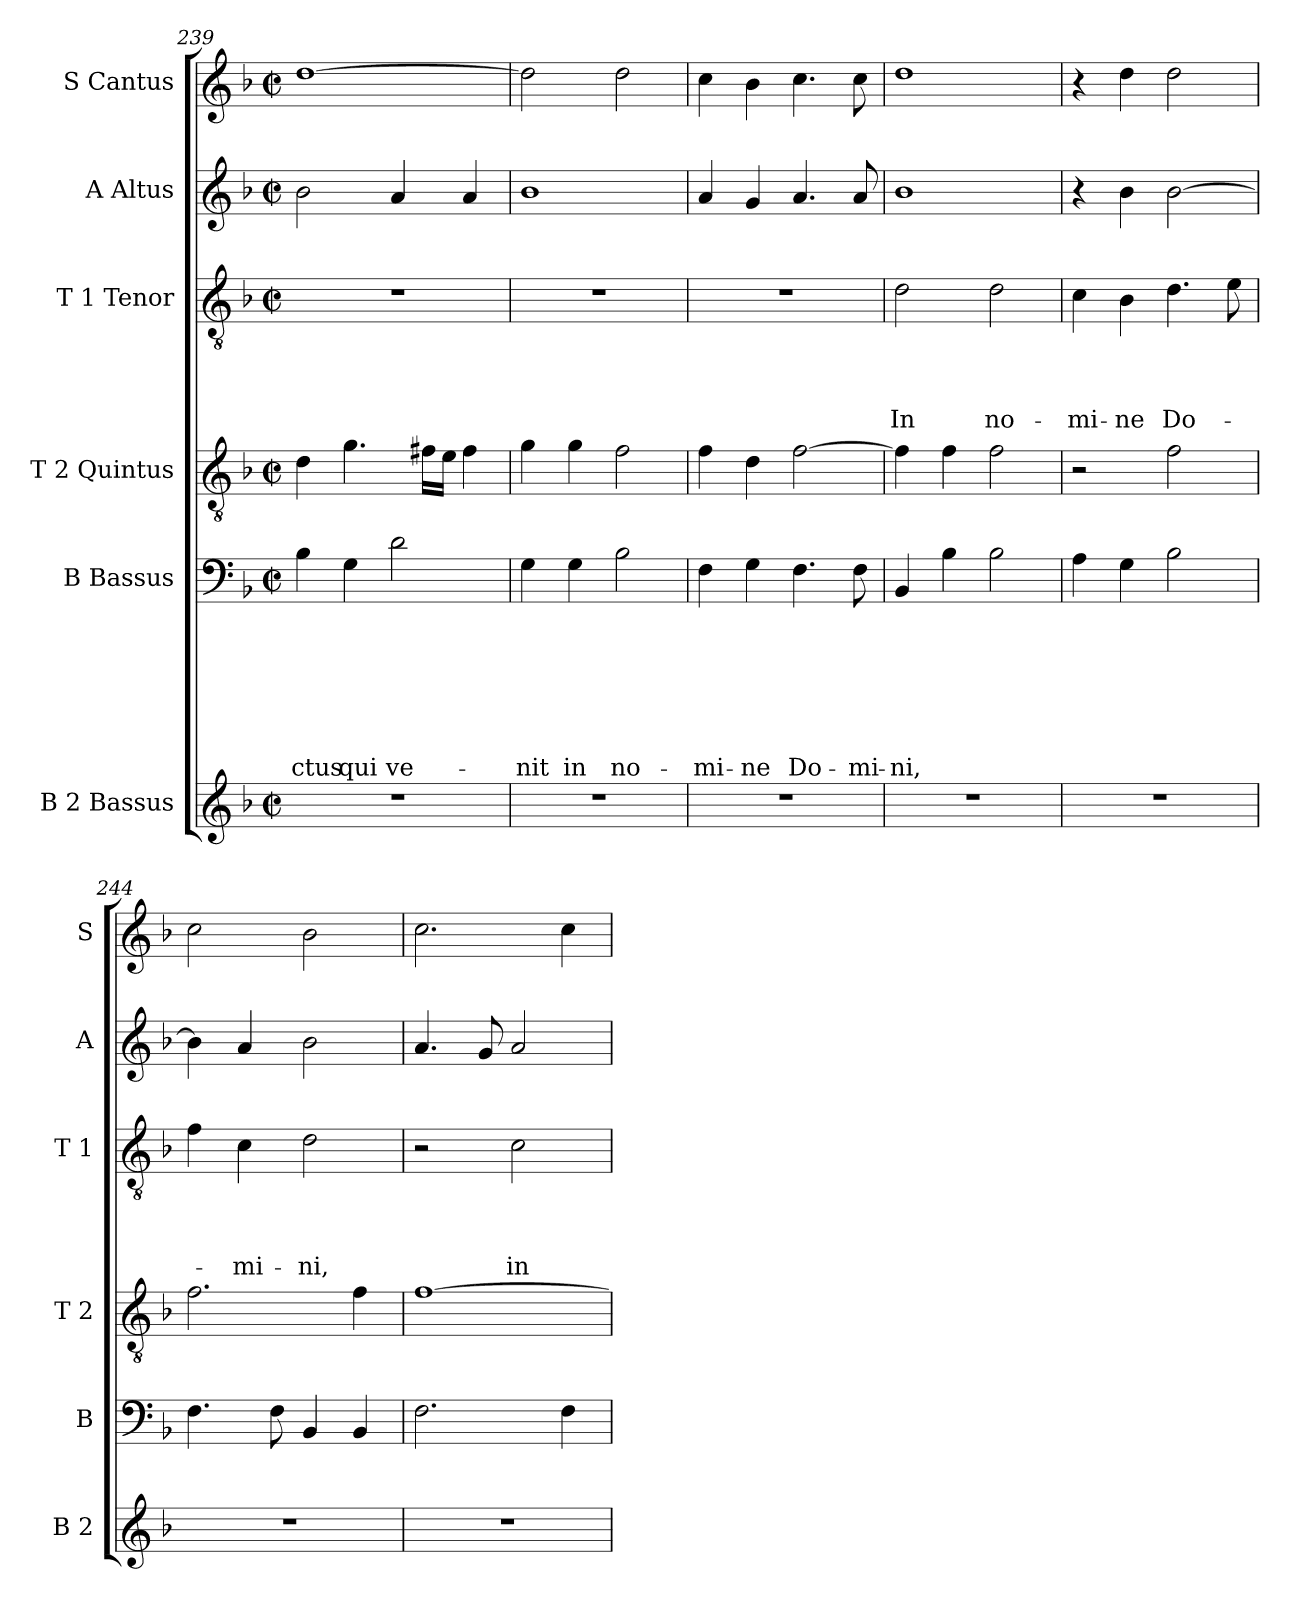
**kern	**kern	**text	**text	**text	**text	**text	**text	**text	**kern	**kern	**text	**text	**text	**text	**kern	**kern
*part6	*part5	*part5	*part5	*part5	*part5	*part5	*part5	*part5	*part4	*part3	*part3	*part3	*part3	*part3	*part2	*part1
*staff6	*staff5	*staff5	*staff5	*staff5	*staff5	*staff5	*staff5	*staff5	*staff4	*staff3	*staff3	*staff3	*staff3	*staff3	*staff2	*staff1
*I"B 2 Bassus	*I"B Bassus	*	*	*	*	*	*	*	*I"T 2 Quintus	*I"T 1 Tenor	*	*	*	*	*I"A Altus	*I"S Cantus
*I'B 2	*I'B	*	*	*	*	*	*	*	*I'T 2	*I'T 1	*	*	*	*	*I'A	*I'S
*clefG2	*clefF4	*	*	*	*	*	*	*	*clefGv2	*clefGv2	*	*	*	*	*clefG2	*clefG2
*k[b-]	*k[b-]	*	*	*	*	*	*	*	*k[b-]	*k[b-]	*	*	*	*	*k[b-]	*k[b-]
*F:	*F:	*	*	*	*	*	*	*	*F:	*F:	*	*	*	*	*F:	*F:
*M2/2	*M2/2	*	*	*	*	*	*	*	*M2/2	*M2/2	*	*	*	*	*M2/2	*M2/2
*met(c|)	*met(c|)	*	*	*	*	*	*	*	*met(c|)	*met(c|)	*	*	*	*	*met(c|)	*met(c|)
=239	=239	=239	=239	=239	=239	=239	=239	=239	=239	=239	=239	=239	=239	=239	=239	=239
!	!	!	!	!	!	!	!	!LO:LY:b	!	!	!	!	!	!	!	!
1r	4B-\	.	.	.	.	.	.	-ctus	4d\	1r	.	.	.	.	2b-\	[>1dd
!	!	!	!	!	!	!	!	!LO:LY:b	!	!	!	!	!	!	!	!
.	4G\	.	.	.	.	.	.	qui	4.g\	.	.	.	.	.	.	.
!	!	!	!	!	!	!	!	!LO:LY:b	!	!	!	!	!	!	!	!
.	2d\	.	.	.	.	.	.	ve-	.	.	.	.	.	.	4a/	.
.	.	.	.	.	.	.	.	.	16f#X\LL	.	.	.	.	.	.	.
.	.	.	.	.	.	.	.	.	16e\JJ	.	.	.	.	.	.	.
.	.	.	.	.	.	.	.	.	4f#\	.	.	.	.	.	4a/	.
=240	=240	=240	=240	=240	=240	=240	=240	=240	=240	=240	=240	=240	=240	=240	=240	=240
!	!	!	!	!	!	!	!	!LO:LY:b	!	!	!	!	!	!	!	!
1r	4G\	.	.	.	.	.	.	-nit	4g\	1r	.	.	.	.	1b-	2dd\]
!	!	!	!	!	!	!	!	!LO:LY:b	!	!	!	!	!	!	!	!
.	4G\	.	.	.	.	.	.	in	4g\	.	.	.	.	.	.	.
!	!	!	!	!	!	!	!	!LO:LY:b	!	!	!	!	!	!	!	!
.	2B-\	.	.	.	.	.	.	no-	2f\	.	.	.	.	.	.	2dd\
!!LO:PB:g=z
=241	=241	=241	=241	=241	=241	=241	=241	=241	=241	=241	=241	=241	=241	=241	=241	=241
!	!	!	!	!	!	!	!	!LO:LY:b	!	!	!	!	!	!	!	!
1r	4F\	.	.	.	.	.	.	-mi-	4f\	1r	.	.	.	.	4a/	4cc\
!	!	!	!	!	!	!	!	!LO:LY:b	!	!	!	!	!	!	!	!
.	4G\	.	.	.	.	.	.	-ne	4d\	.	.	.	.	.	4g/	4b-\
!	!	!	!	!	!	!	!	!LO:LY:b	!	!	!	!	!	!	!	!
.	4.F\	.	.	.	.	.	.	Do-	[>2f\	.	.	.	.	.	4.a/	4.cc\
!	!	!	!	!	!	!	!	!LO:LY:b	!	!	!	!	!	!	!	!
.	8F\	.	.	.	.	.	.	-mi-	.	.	.	.	.	.	8a/	8cc\
=242	=242	=242	=242	=242	=242	=242	=242	=242	=242	=242	=242	=242	=242	=242	=242	=242
!	!	!	!	!	!	!	!	!LO:LY:b	!	!	!	!	!	!LO:LY:b	!	!
1r	4BB-/	.	.	.	.	.	.	-ni,	4f\]	2d\	.	.	.	In	1b-	1dd
.	4B-\	.	.	.	.	.	.	.	4f\	.	.	.	.	.	.	.
!	!	!	!	!	!	!	!	!	!	!	!	!	!	!LO:LY:b	!	!
.	2B-\	.	.	.	.	.	.	.	2f\	2d\	.	.	.	no-	.	.
=243	=243	=243	=243	=243	=243	=243	=243	=243	=243	=243	=243	=243	=243	=243	=243	=243
!	!	!	!	!	!	!	!	!	!	!	!	!	!	!LO:LY:b	!	!
1r	4A\	.	.	.	.	.	.	.	2r	4c\	.	.	.	-mi-	4r	4r
!	!	!	!	!	!	!	!	!	!	!	!	!	!	!LO:LY:b	!	!
.	4G\	.	.	.	.	.	.	.	.	4B-\	.	.	.	-ne	4b-\	4dd\
!	!	!	!	!	!	!	!	!	!	!	!	!	!	!LO:LY:b	!	!
.	2B-\	.	.	.	.	.	.	.	2f\	4.d\	.	.	.	Do-	[>2b-\	2dd\
.	.	.	.	.	.	.	.	.	.	8e\	.	.	.	.	.	.
=244	=244	=244	=244	=244	=244	=244	=244	=244	=244	=244	=244	=244	=244	=244	=244	=244
1r	4.F\	.	.	.	.	.	.	.	2.f\	4f\	.	.	.	.	4b-\]	2cc\
!	!	!	!	!	!	!	!	!	!	!	!	!	!	!LO:LY:b	!	!
.	.	.	.	.	.	.	.	.	.	4c\	.	.	.	-mi-	4a/	.
.	8F\	.	.	.	.	.	.	.	.	.	.	.	.	.	.	.
!	!	!	!	!	!	!	!	!	!	!	!	!	!	!LO:LY:b	!	!
.	4BB-/	.	.	.	.	.	.	.	.	2d\	.	.	.	-ni,	2b-\	2b-\
.	4BB-/	.	.	.	.	.	.	.	4f\	.	.	.	.	.	.	.
=245	=245	=245	=245	=245	=245	=245	=245	=245	=245	=245	=245	=245	=245	=245	=245	=245
1r	2.F\	.	.	.	.	.	.	.	[<1f	2r	.	.	.	.	4.a/	2.cc\
.	.	.	.	.	.	.	.	.	.	.	.	.	.	.	8g/	.
!	!	!	!	!	!	!	!	!	!	!	!	!	!	!LO:LY:b	!	!
.	.	.	.	.	.	.	.	.	.	2c\	.	.	.	in	2a/	.
.	4F\	.	.	.	.	.	.	.	.	.	.	.	.	.	.	4cc\
=	=	=	=	=	=	=	=	=	=	=	=	=	=	=	=	=
*-	*-	*-	*-	*-	*-	*-	*-	*-	*-	*-	*-	*-	*-	*-	*-	*-
